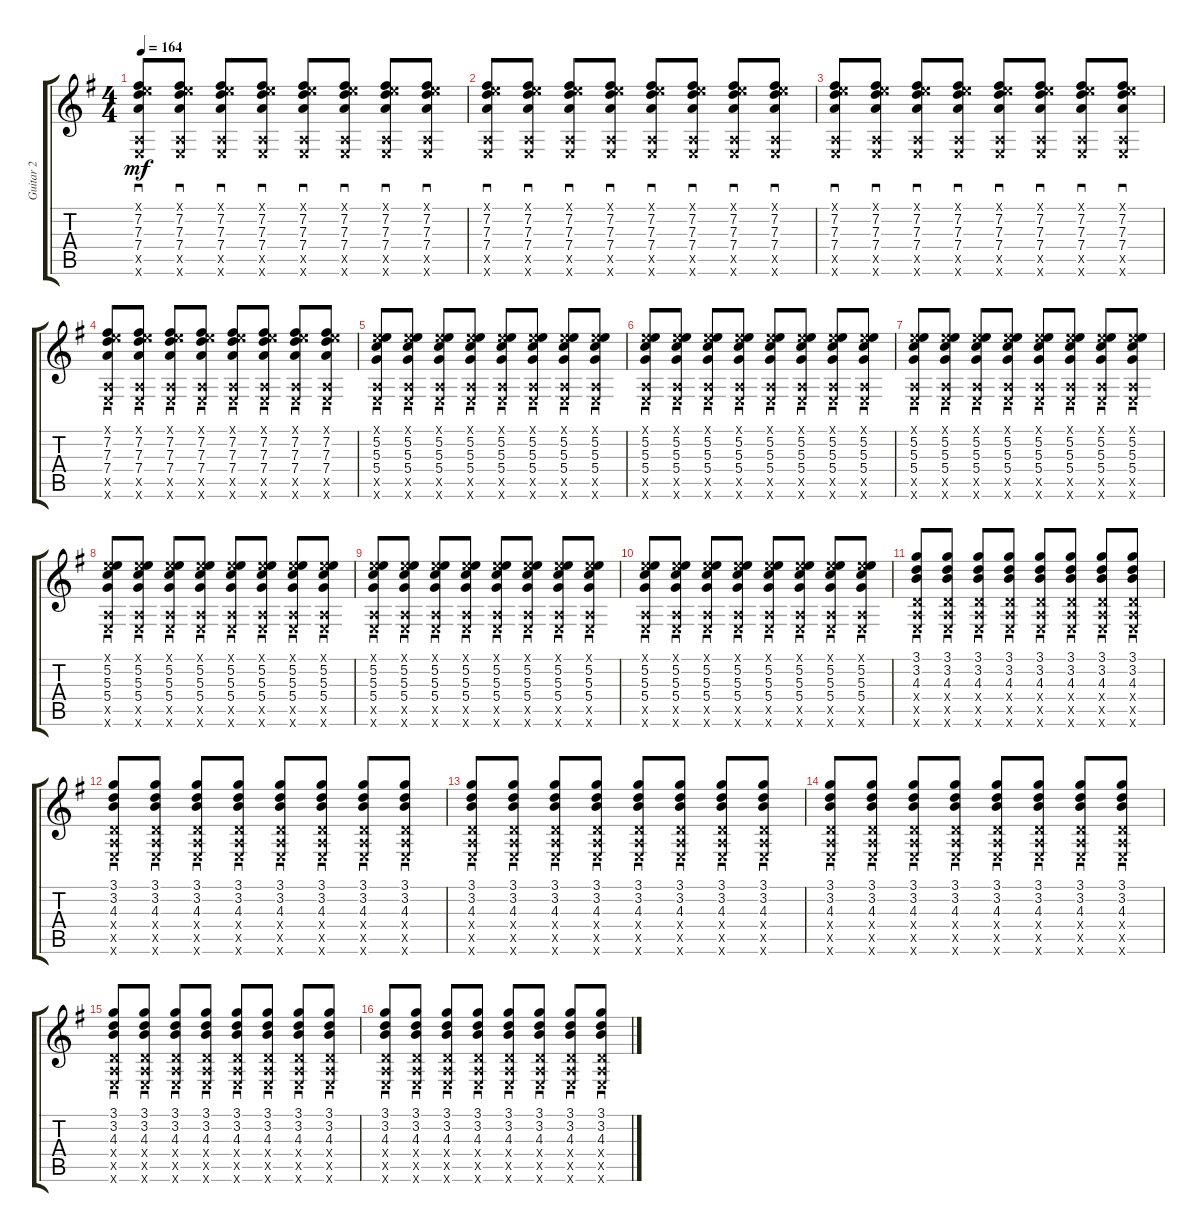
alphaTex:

\track ("Guitar 2" "Guitar 2") {instrument electricguitarclean}
\staff {score tabs}
\tuning (E4 B3 G3 D3 A2 E2) {hide}
\ts (4 4)
\tempo 164
\clef g2
\ks g
(0.1{x} 7.2 7.3 7.4 0.5{x} 0.6{x}).8{sd dy mf} (0.1{x} 7.2 7.3 7.4 0.5{x} 0.6{x}).8{sd} (0.1{x} 7.2 7.3 7.4 0.5{x} 0.6{x}).8{sd} (0.1{x} 7.2 7.3 7.4 0.5{x} 0.6{x}).8{sd} (0.1{x} 7.2 7.3 7.4 0.5{x} 0.6{x}).8{sd} (0.1{x} 7.2 7.3 7.4 0.5{x} 0.6{x}).8{sd} (0.1{x} 7.2 7.3 7.4 0.5{x} 0.6{x}).8{sd} (0.1{x} 7.2 7.3 7.4 0.5{x} 0.6{x}).8{sd} |
(0.1{x} 7.2 7.3 7.4 0.5{x} 0.6{x}).8{sd} (0.1{x} 7.2 7.3 7.4 0.5{x} 0.6{x}).8{sd} (0.1{x} 7.2 7.3 7.4 0.5{x} 0.6{x}).8{sd} (0.1{x} 7.2 7.3 7.4 0.5{x} 0.6{x}).8{sd} (0.1{x} 7.2 7.3 7.4 0.5{x} 0.6{x}).8{sd} (0.1{x} 7.2 7.3 7.4 0.5{x} 0.6{x}).8{sd} (0.1{x} 7.2 7.3 7.4 0.5{x} 0.6{x}).8{sd} (0.1{x} 7.2 7.3 7.4 0.5{x} 0.6{x}).8{sd} |
(0.1{x} 7.2 7.3 7.4 0.5{x} 0.6{x}).8{sd} (0.1{x} 7.2 7.3 7.4 0.5{x} 0.6{x}).8{sd} (0.1{x} 7.2 7.3 7.4 0.5{x} 0.6{x}).8{sd} (0.1{x} 7.2 7.3 7.4 0.5{x} 0.6{x}).8{sd} (0.1{x} 7.2 7.3 7.4 0.5{x} 0.6{x}).8{sd} (0.1{x} 7.2 7.3 7.4 0.5{x} 0.6{x}).8{sd} (0.1{x} 7.2 7.3 7.4 0.5{x} 0.6{x}).8{sd} (0.1{x} 7.2 7.3 7.4 0.5{x} 0.6{x}).8{sd} |
(0.1{x} 7.2 7.3 7.4 0.5{x} 0.6{x}).8{sd} (0.1{x} 7.2 7.3 7.4 0.5{x} 0.6{x}).8{sd} (0.1{x} 7.2 7.3 7.4 0.5{x} 0.6{x}).8{sd} (0.1{x} 7.2 7.3 7.4 0.5{x} 0.6{x}).8{sd} (0.1{x} 7.2 7.3 7.4 0.5{x} 0.6{x}).8{sd} (0.1{x} 7.2 7.3 7.4 0.5{x} 0.6{x}).8{sd} (0.1{x} 7.2 7.3 7.4 0.5{x} 0.6{x}).8{sd} (0.1{x} 7.2 7.3 7.4 0.5{x} 0.6{x}).8{sd} |
(0.1{x} 5.2 5.3 5.4 0.5{x} 0.6{x}).8{sd} (0.1{x} 5.2 5.3 5.4 0.5{x} 0.6{x}).8{sd} (0.1{x} 5.2 5.3 5.4 0.5{x} 0.6{x}).8{sd} (0.1{x} 5.2 5.3 5.4 0.5{x} 0.6{x}).8{sd} (0.1{x} 5.2 5.3 5.4 0.5{x} 0.6{x}).8{sd} (0.1{x} 5.2 5.3 5.4 0.5{x} 0.6{x}).8{sd} (0.1{x} 5.2 5.3 5.4 0.5{x} 0.6{x}).8{sd} (0.1{x} 5.2 5.3 5.4 0.5{x} 0.6{x}).8{sd} |
(0.1{x} 5.2 5.3 5.4 0.5{x} 0.6{x}).8{sd} (0.1{x} 5.2 5.3 5.4 0.5{x} 0.6{x}).8{sd} (0.1{x} 5.2 5.3 5.4 0.5{x} 0.6{x}).8{sd} (0.1{x} 5.2 5.3 5.4 0.5{x} 0.6{x}).8{sd} (0.1{x} 5.2 5.3 5.4 0.5{x} 0.6{x}).8{sd} (0.1{x} 5.2 5.3 5.4 0.5{x} 0.6{x}).8{sd} (0.1{x} 5.2 5.3 5.4 0.5{x} 0.6{x}).8{sd} (0.1{x} 5.2 5.3 5.4 0.5{x} 0.6{x}).8{sd} |
(0.1{x} 5.2 5.3 5.4 0.5{x} 0.6{x}).8{sd} (0.1{x} 5.2 5.3 5.4 0.5{x} 0.6{x}).8{sd} (0.1{x} 5.2 5.3 5.4 0.5{x} 0.6{x}).8{sd} (0.1{x} 5.2 5.3 5.4 0.5{x} 0.6{x}).8{sd} (0.1{x} 5.2 5.3 5.4 0.5{x} 0.6{x}).8{sd} (0.1{x} 5.2 5.3 5.4 0.5{x} 0.6{x}).8{sd} (0.1{x} 5.2 5.3 5.4 0.5{x} 0.6{x}).8{sd} (0.1{x} 5.2 5.3 5.4 0.5{x} 0.6{x}).8{sd} |
(0.1{x} 5.2 5.3 5.4 0.5{x} 0.6{x}).8{sd} (0.1{x} 5.2 5.3 5.4 0.5{x} 0.6{x}).8{sd} (0.1{x} 5.2 5.3 5.4 0.5{x} 0.6{x}).8{sd} (0.1{x} 5.2 5.3 5.4 0.5{x} 0.6{x}).8{sd} (0.1{x} 5.2 5.3 5.4 0.5{x} 0.6{x}).8{sd} (0.1{x} 5.2 5.3 5.4 0.5{x} 0.6{x}).8{sd} (0.1{x} 5.2 5.3 5.4 0.5{x} 0.6{x}).8{sd} (0.1{x} 5.2 5.3 5.4 0.5{x} 0.6{x}).8{sd} |
(0.1{x} 5.2 5.3 5.4 0.5{x} 0.6{x}).8{sd} (0.1{x} 5.2 5.3 5.4 0.5{x} 0.6{x}).8{sd} (0.1{x} 5.2 5.3 5.4 0.5{x} 0.6{x}).8{sd} (0.1{x} 5.2 5.3 5.4 0.5{x} 0.6{x}).8{sd} (0.1{x} 5.2 5.3 5.4 0.5{x} 0.6{x}).8{sd} (0.1{x} 5.2 5.3 5.4 0.5{x} 0.6{x}).8{sd} (0.1{x} 5.2 5.3 5.4 0.5{x} 0.6{x}).8{sd} (0.1{x} 5.2 5.3 5.4 0.5{x} 0.6{x}).8{sd} |
(0.1{x} 5.2 5.3 5.4 0.5{x} 0.6{x}).8{sd} (0.1{x} 5.2 5.3 5.4 0.5{x} 0.6{x}).8{sd} (0.1{x} 5.2 5.3 5.4 0.5{x} 0.6{x}).8{sd} (0.1{x} 5.2 5.3 5.4 0.5{x} 0.6{x}).8{sd} (0.1{x} 5.2 5.3 5.4 0.5{x} 0.6{x}).8{sd} (0.1{x} 5.2 5.3 5.4 0.5{x} 0.6{x}).8{sd} (0.1{x} 5.2 5.3 5.4 0.5{x} 0.6{x}).8{sd} (0.1{x} 5.2 5.3 5.4 0.5{x} 0.6{x}).8{sd} |
(3.1 3.2 4.3 0.4{x} 0.5{x} 0.6{x}).8{sd} (3.1 3.2 4.3 0.4{x} 0.5{x} 0.6{x}).8{sd} (3.1 3.2 4.3 0.4{x} 0.5{x} 0.6{x}).8{sd} (3.1 3.2 4.3 0.4{x} 0.5{x} 0.6{x}).8{sd} (3.1 3.2 4.3 0.4{x} 0.5{x} 0.6{x}).8{sd} (3.1 3.2 4.3 0.4{x} 0.5{x} 0.6{x}).8{sd} (3.1 3.2 4.3 0.4{x} 0.5{x} 0.6{x}).8{sd} (3.1 3.2 4.3 0.4{x} 0.5{x} 0.6{x}).8{sd} |
(3.1 3.2 4.3 0.4{x} 0.5{x} 0.6{x}).8{sd} (3.1 3.2 4.3 0.4{x} 0.5{x} 0.6{x}).8{sd} (3.1 3.2 4.3 0.4{x} 0.5{x} 0.6{x}).8{sd} (3.1 3.2 4.3 0.4{x} 0.5{x} 0.6{x}).8{sd} (3.1 3.2 4.3 0.4{x} 0.5{x} 0.6{x}).8{sd} (3.1 3.2 4.3 0.4{x} 0.5{x} 0.6{x}).8{sd} (3.1 3.2 4.3 0.4{x} 0.5{x} 0.6{x}).8{sd} (3.1 3.2 4.3 0.4{x} 0.5{x} 0.6{x}).8{sd} |
(3.1 3.2 4.3 0.4{x} 0.5{x} 0.6{x}).8{sd} (3.1 3.2 4.3 0.4{x} 0.5{x} 0.6{x}).8{sd} (3.1 3.2 4.3 0.4{x} 0.5{x} 0.6{x}).8{sd} (3.1 3.2 4.3 0.4{x} 0.5{x} 0.6{x}).8{sd} (3.1 3.2 4.3 0.4{x} 0.5{x} 0.6{x}).8{sd} (3.1 3.2 4.3 0.4{x} 0.5{x} 0.6{x}).8{sd} (3.1 3.2 4.3 0.4{x} 0.5{x} 0.6{x}).8{sd} (3.1 3.2 4.3 0.4{x} 0.5{x} 0.6{x}).8{sd} |
(3.1 3.2 4.3 0.4{x} 0.5{x} 0.6{x}).8{sd} (3.1 3.2 4.3 0.4{x} 0.5{x} 0.6{x}).8{sd} (3.1 3.2 4.3 0.4{x} 0.5{x} 0.6{x}).8{sd} (3.1 3.2 4.3 0.4{x} 0.5{x} 0.6{x}).8{sd} (3.1 3.2 4.3 0.4{x} 0.5{x} 0.6{x}).8{sd} (3.1 3.2 4.3 0.4{x} 0.5{x} 0.6{x}).8{sd} (3.1 3.2 4.3 0.4{x} 0.5{x} 0.6{x}).8{sd} (3.1 3.2 4.3 0.4{x} 0.5{x} 0.6{x}).8{sd} |
(3.1 3.2 4.3 0.4{x} 0.5{x} 0.6{x}).8{sd} (3.1 3.2 4.3 0.4{x} 0.5{x} 0.6{x}).8{sd} (3.1 3.2 4.3 0.4{x} 0.5{x} 0.6{x}).8{sd} (3.1 3.2 4.3 0.4{x} 0.5{x} 0.6{x}).8{sd} (3.1 3.2 4.3 0.4{x} 0.5{x} 0.6{x}).8{sd} (3.1 3.2 4.3 0.4{x} 0.5{x} 0.6{x}).8{sd} (3.1 3.2 4.3 0.4{x} 0.5{x} 0.6{x}).8{sd} (3.1 3.2 4.3 0.4{x} 0.5{x} 0.6{x}).8{sd} |
(3.1 3.2 4.3 0.4{x} 0.5{x} 0.6{x}).8{sd} (3.1 3.2 4.3 0.4{x} 0.5{x} 0.6{x}).8{sd} (3.1 3.2 4.3 0.4{x} 0.5{x} 0.6{x}).8{sd} (3.1 3.2 4.3 0.4{x} 0.5{x} 0.6{x}).8{sd} (3.1 3.2 4.3 0.4{x} 0.5{x} 0.6{x}).8{sd} (3.1 3.2 4.3 0.4{x} 0.5{x} 0.6{x}).8{sd} (3.1 3.2 4.3 0.4{x} 0.5{x} 0.6{x}).8{sd} (3.1 3.2 4.3 0.4{x} 0.5{x} 0.6{x}).8{sd}
